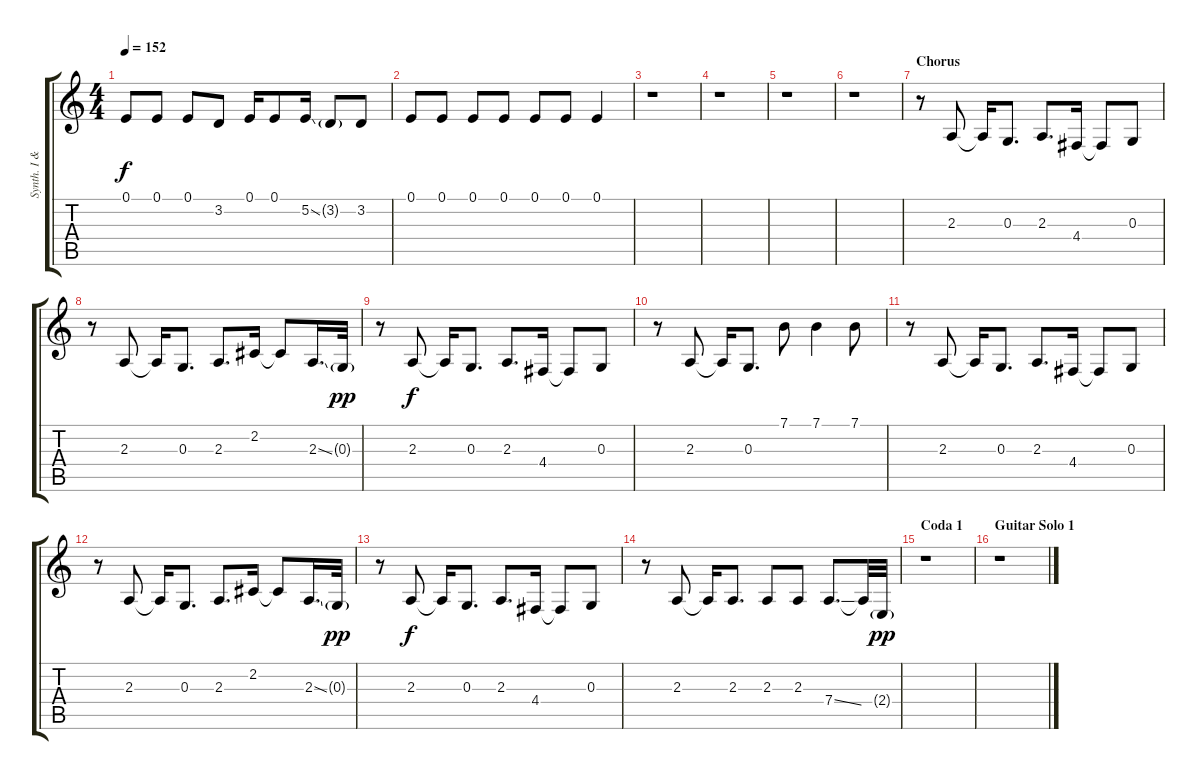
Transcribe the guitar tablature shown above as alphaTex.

\track ("Synth. I & Voice" "Synth. I &") {instrument lead6voice}
\staff {score tabs}
\tuning (E4 B3 G3 D3 A2 E2) {hide}
\ts (4 4)
\tempo 152
\clef g2
\ks c
0.1.8{dy f} 0.1.8 0.1.8 3.2.8 0.1.16 0.1.8 5.2{ss}.16 3.2{g}.8 3.2.8 |
0.1.8 0.1.8 0.1.8 0.1.8 0.1.8 0.1.8 0.1.4 |
r.1 |
r.1 |
r.1 |
r.1 |
\section ("" "Chorus")
r.8 2.3.8 2.3{t}.16 0.3.8{d} 2.3.8{d} 4.4.16 4.4{t}.8 0.3.8 |
r.8 2.3.8 2.3{t}.16 0.3.8{d} 2.3.8{d} 2.2.16 2.2{t}.8 2.3{ss}.16{d} 0.3{g}.32{dy pp} |
r.8 2.3.8{dy f} 2.3{t}.16 0.3.8{d} 2.3.8{d} 4.4.16 4.4{t}.8 0.3.8 |
r.8 2.3.8 2.3{t}.16 0.3.8{d} 7.1.8 7.1.4 7.1.8 |
r.8 2.3.8 2.3{t}.16 0.3.8{d} 2.3.8{d} 4.4.16 4.4{t}.8 0.3.8 |
r.8 2.3.8 2.3{t}.16 0.3.8{d} 2.3.8{d} 2.2.16 2.2{t}.8 2.3{ss}.16{d} 0.3{g}.32{dy pp} |
r.8 2.3.8{dy f} 2.3{t}.16 0.3.8{d} 2.3.8{d} 4.4.16 4.4{t}.8 0.3.8 |
r.8 2.3.8 2.3{t}.16 2.3.8{d} 2.3.8 2.3.8 7.4{ss}.8{d} 7.4{t}.32 2.4{g}.32{dy pp} |
\section ("" "Coda 1")
r.1 |
\section ("" "Guitar Solo 1")
r.1
